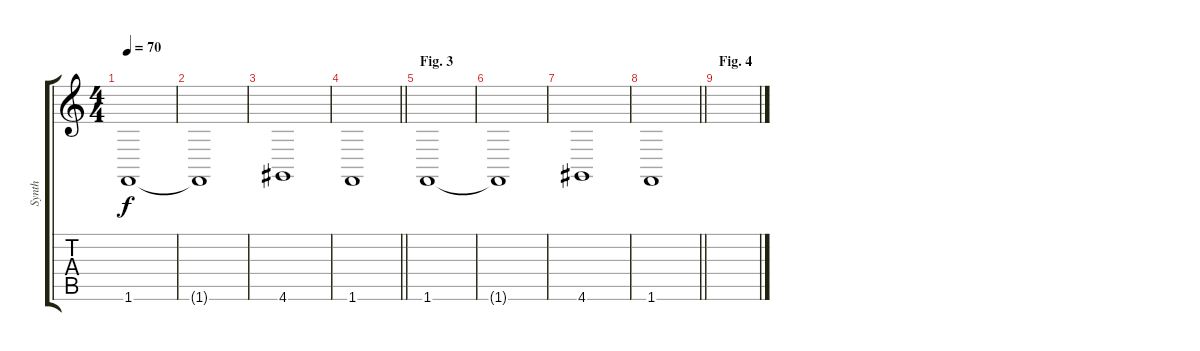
\track ("Synth" "Synth") {instrument tremolostrings}
\staff {score tabs}
\tuning (E4 B3 G3 D3 A2 E2) {hide}
\ts (4 4)
\tempo 70
\clef g2
\ks c
1.6.1{dy f} |
1.6{t}.1 |
4.6.1 |
\barLineRight lightlight
1.6.1 |
\section ("" "Fig. 3")
1.6.1 |
1.6{t}.1 |
4.6.1 |
\barLineRight lightlight
1.6.1 |
\section ("" "Fig. 4")
